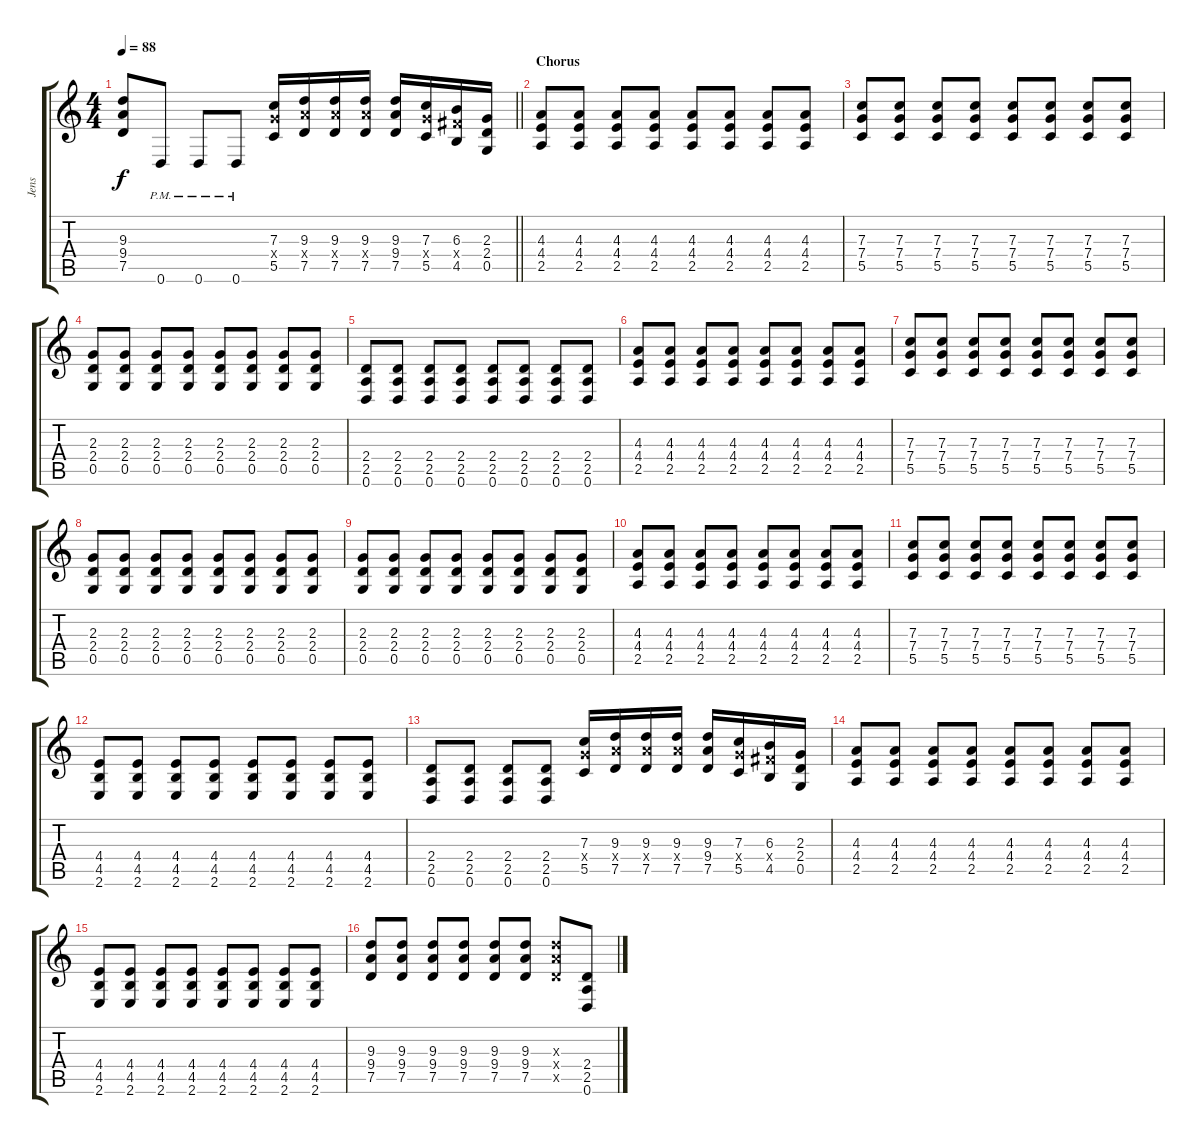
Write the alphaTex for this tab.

\track ("Jens" "Jens") {instrument distortionguitar}
\staff {score tabs}
\tuning (D4 A3 F3 C3 G2 D2) {hide}
\ts (4 4)
\tempo 88
\clef g2
\barLineRight lightlight
\ks c
(9.3 9.4 7.5).8{dy f} 0.6{pm}.8 0.6{pm}.8 0.6{pm}.8 (7.3 7.4{x} 5.5).16 (9.3 9.4{x} 7.5).16 (9.3 9.4{x} 7.5).16 (9.3 9.4{x} 7.5).16 (9.3 9.4 7.5).16 (7.3 7.4{x} 5.5).16 (6.3 6.4{x} 4.5).16 (2.3 2.4 0.5).16 |
\section ("" "Chorus")
(4.3 4.4 2.5).8 (4.3 4.4 2.5).8 (4.3 4.4 2.5).8 (4.3 4.4 2.5).8 (4.3 4.4 2.5).8 (4.3 4.4 2.5).8 (4.3 4.4 2.5).8 (4.3 4.4 2.5).8 |
(7.3 7.4 5.5).8 (7.3 7.4 5.5).8 (7.3 7.4 5.5).8 (7.3 7.4 5.5).8 (7.3 7.4 5.5).8 (7.3 7.4 5.5).8 (7.3 7.4 5.5).8 (7.3 7.4 5.5).8 |
(2.3 2.4 0.5).8 (2.3 2.4 0.5).8 (2.3 2.4 0.5).8 (2.3 2.4 0.5).8 (2.3 2.4 0.5).8 (2.3 2.4 0.5).8 (2.3 2.4 0.5).8 (2.3 2.4 0.5).8 |
(2.4 2.5 0.6).8 (2.4 2.5 0.6).8 (2.4 2.5 0.6).8 (2.4 2.5 0.6).8 (2.4 2.5 0.6).8 (2.4 2.5 0.6).8 (2.4 2.5 0.6).8 (2.4 2.5 0.6).8 |
(4.3 4.4 2.5).8 (4.3 4.4 2.5).8 (4.3 4.4 2.5).8 (4.3 4.4 2.5).8 (4.3 4.4 2.5).8 (4.3 4.4 2.5).8 (4.3 4.4 2.5).8 (4.3 4.4 2.5).8 |
(7.3 7.4 5.5).8 (7.3 7.4 5.5).8 (7.3 7.4 5.5).8 (7.3 7.4 5.5).8 (7.3 7.4 5.5).8 (7.3 7.4 5.5).8 (7.3 7.4 5.5).8 (7.3 7.4 5.5).8 |
(2.3 2.4 0.5).8 (2.3 2.4 0.5).8 (2.3 2.4 0.5).8 (2.3 2.4 0.5).8 (2.3 2.4 0.5).8 (2.3 2.4 0.5).8 (2.3 2.4 0.5).8 (2.3 2.4 0.5).8 |
(2.3 2.4 0.5).8 (2.3 2.4 0.5).8 (2.3 2.4 0.5).8 (2.3 2.4 0.5).8 (2.3 2.4 0.5).8 (2.3 2.4 0.5).8 (2.3 2.4 0.5).8 (2.3 2.4 0.5).8 |
(4.3 4.4 2.5).8 (4.3 4.4 2.5).8 (4.3 4.4 2.5).8 (4.3 4.4 2.5).8 (4.3 4.4 2.5).8 (4.3 4.4 2.5).8 (4.3 4.4 2.5).8 (4.3 4.4 2.5).8 |
(7.3 7.4 5.5).8 (7.3 7.4 5.5).8 (7.3 7.4 5.5).8 (7.3 7.4 5.5).8 (7.3 7.4 5.5).8 (7.3 7.4 5.5).8 (7.3 7.4 5.5).8 (7.3 7.4 5.5).8 |
(4.4 4.5 2.6).8 (4.4 4.5 2.6).8 (4.4 4.5 2.6).8 (4.4 4.5 2.6).8 (4.4 4.5 2.6).8 (4.4 4.5 2.6).8 (4.4 4.5 2.6).8 (4.4 4.5 2.6).8 |
(2.4 2.5 0.6).8 (2.4 2.5 0.6).8 (2.4 2.5 0.6).8 (2.4 2.5 0.6).8 (7.3 7.4{x} 5.5).16 (9.3 9.4{x} 7.5).16 (9.3 9.4{x} 7.5).16 (9.3 9.4{x} 7.5).16 (9.3 9.4 7.5).16 (7.3 7.4{x} 5.5).16 (6.3 6.4{x} 4.5).16 (2.3 2.4 0.5).16 |
(4.3 4.4 2.5).8 (4.3 4.4 2.5).8 (4.3 4.4 2.5).8 (4.3 4.4 2.5).8 (4.3 4.4 2.5).8 (4.3 4.4 2.5).8 (4.3 4.4 2.5).8 (4.3 4.4 2.5).8 |
(4.4 4.5 2.6).8 (4.4 4.5 2.6).8 (4.4 4.5 2.6).8 (4.4 4.5 2.6).8 (4.4 4.5 2.6).8 (4.4 4.5 2.6).8 (4.4 4.5 2.6).8 (4.4 4.5 2.6).8 |
(9.3 9.4 7.5).8 (9.3 9.4 7.5).8 (9.3 9.4 7.5).8 (9.3 9.4 7.5).8 (9.3 9.4 7.5).8 (9.3 9.4 7.5).8 (9.3{x} 9.4{x} 7.5{x}).8 (2.4 2.5 0.6).8
